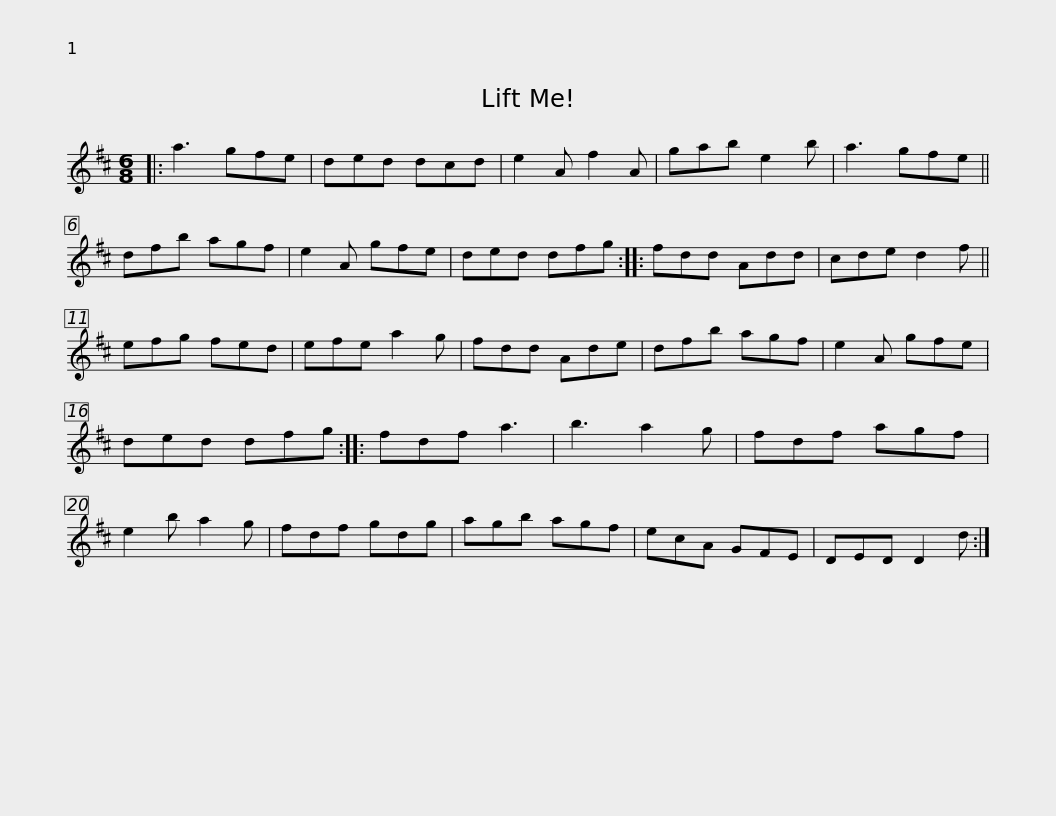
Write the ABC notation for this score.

X:1
L:1/8
M:6/8
I:linebreak $
K:D
V:1 treble
V:1
|: a3 gfe | ded dcd | e2 A f2 A | gab e2 b | a3 gfe || %5
 dfb agf | e2 A gfe |$ ded dfg :: fdd Add | cde d2 f || %10
 efg fed | efe a2 g | fdd Ade | dfb agf |$ e2 A gfe | %15
 ded dfg :: fdf a3 | b3 a2 g | fdf agf | e2 b a2 g | %20
 fdf gdg | agb agf |$ ecA GFE | DED D2 d :| %24
